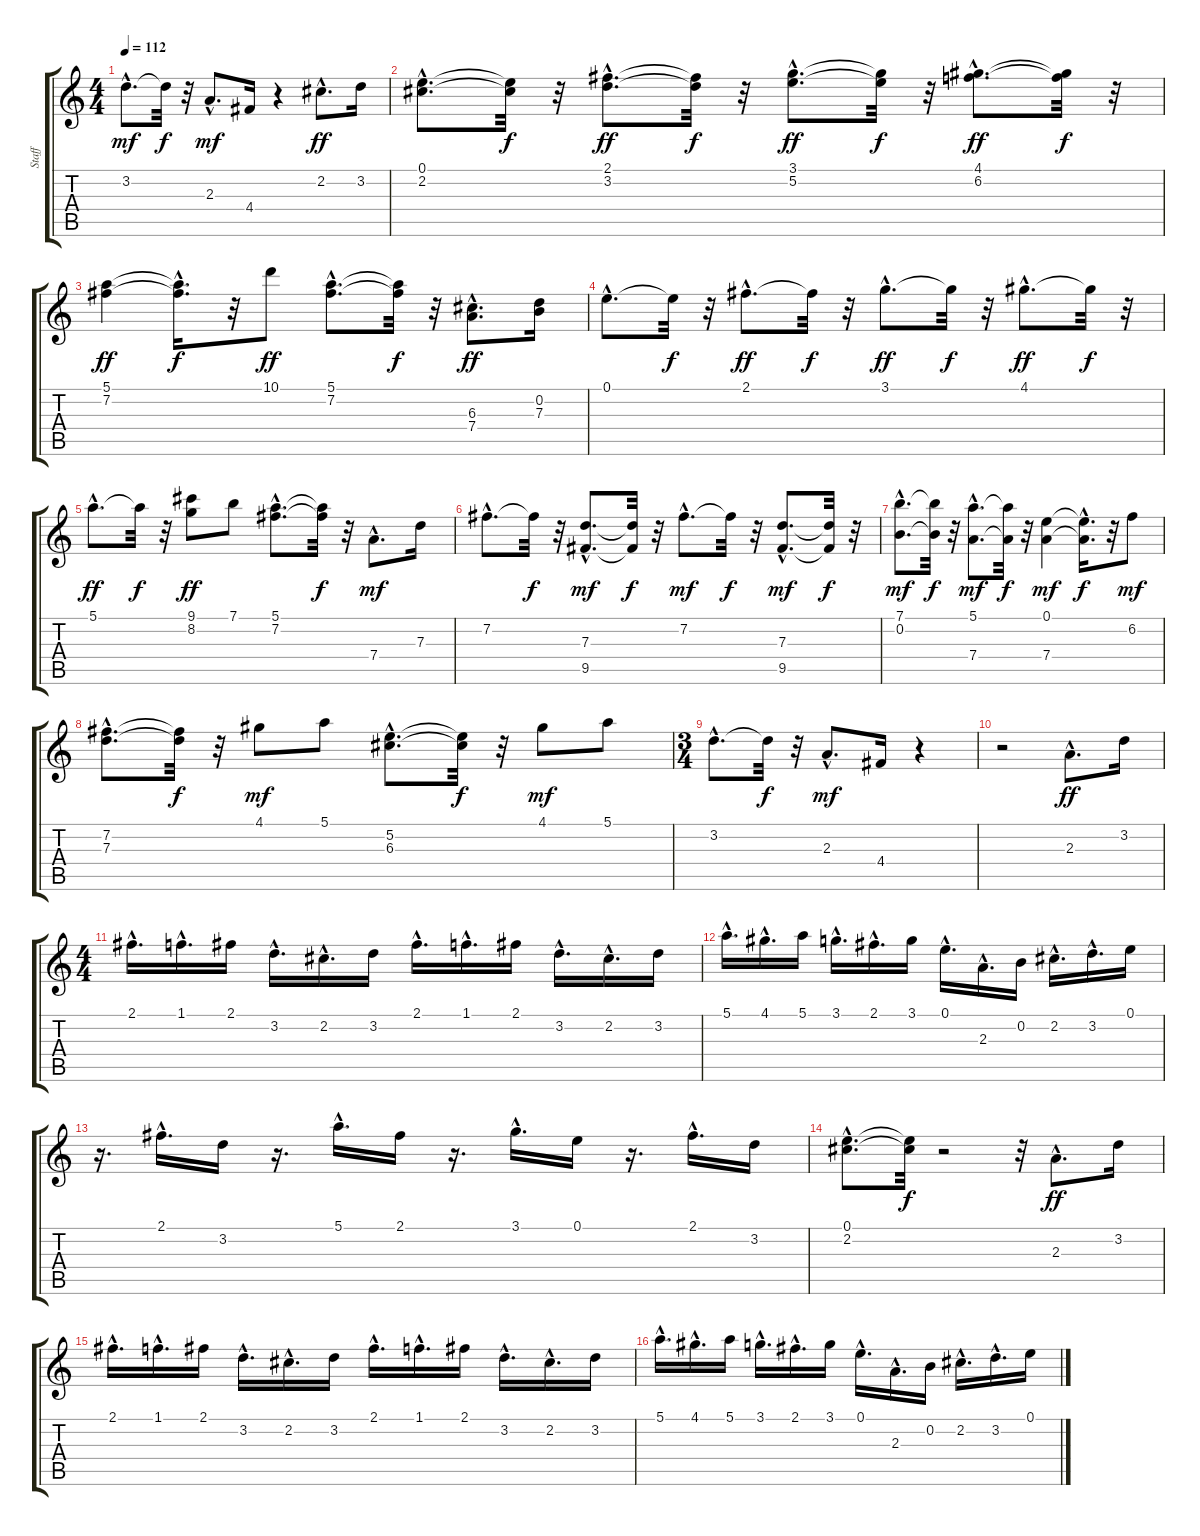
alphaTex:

\track ("Staff" "Staff") {instrument acousticguitarnylon}
\staff {score tabs}
\tuning (E4 B3 G3 D3 A2 E2) {hide}
\ts (4 4)
\tempo 112
\clef g2
\ks c
3.2{hac}.8{d dy mf} 3.2{t}.32{dy f} r.32 2.3{hac}.8{d dy mf} 4.4.16 r.4 2.2{hac}.8{d dy ff} 3.2.16 |
(0.1{hac} 2.2{hac}).8{d} (0.1{t} 2.2{t}).32{dy f} r.32 (2.1{hac} 3.2{hac}).8{d dy ff} (2.1{t} 3.2{t}).32{dy f} r.32 (3.1{hac} 5.2{hac}).8{d dy ff} (3.1{t} 5.2{t}).32{dy f} r.32 (4.1{hac} 6.2{hac}).8{d dy ff} (4.1{t} 6.2{t}).32{dy f} r.32 |
(5.1 7.2).4{dy ff} (5.1{hac t} 7.2{hac t}).16{d dy f} r.32 10.1.8{dy ff} (5.1{hac} 7.2{hac}).8{d} (5.1{t} 7.2{t}).32{dy f} r.32 (6.3{hac} 7.4{hac}).8{d dy ff} (0.2 7.3).16 |
0.1{hac}.8{d} 0.1{t}.32{dy f} r.32 2.1{hac}.8{d dy ff} 2.1{t}.32{dy f} r.32 3.1{hac}.8{d dy ff} 3.1{t}.32{dy f} r.32 4.1{hac}.8{d dy ff} 4.1{t}.32{dy f} r.32 |
5.1{hac}.8{d dy ff} 5.1{t}.32{dy f} r.32 (9.1 8.2).8{dy ff} 7.1.8 (5.1{hac} 7.2{hac}).8{d} (5.1{t} 7.2{t}).32{dy f} r.32 7.4{hac}.8{d dy mf} 7.3.16 |
7.2{hac}.8{d} 7.2{t}.32{dy f} r.32 (7.3{hac} 9.5{hac}).8{d dy mf} (7.3{t} 9.5{t}).32{dy f} r.32 7.2{hac}.8{d dy mf} 7.2{t}.32{dy f} r.32 (7.3{hac} 9.5{hac}).8{d dy mf} (7.3{t} 9.5{t}).32{dy f} r.32 |
(7.1{hac} 0.2{hac}).8{d dy mf} (7.1{t} 0.2{t}).32{dy f} r.32 (5.1{hac} 7.4{hac}).8{d dy mf} (5.1{t} 7.4{t}).32{dy f} r.32 (0.1 7.4).4{dy mf} (0.1{hac t} 7.4{hac t}).16{d dy f} r.32 6.2.8{dy mf} |
(7.2{hac} 7.3{hac}).8{d} (7.2{t} 7.3{t}).32{dy f} r.32 4.1.8{dy mf} 5.1.8 (5.2{hac} 6.3{hac}).8{d} (5.2{t} 6.3{t}).32{dy f} r.32 4.1.8{dy mf} 5.1.8 |
\ts (3 4)
3.2{hac}.8{d} 3.2{t}.32{dy f} r.32 2.3{hac}.8{d dy mf} 4.4.16 r.4 |
r.2 2.3{hac}.8{d dy ff} 3.2.16 |
\ts (4 4)
2.1{hac}.16{d} 1.1{hac}.16{d} 2.1.16 3.2{hac}.16{d} 2.2{hac}.16{d} 3.2.16 2.1{hac}.16{d} 1.1{hac}.16{d} 2.1.16 3.2{hac}.16{d} 2.2{hac}.16{d} 3.2.16 |
5.1{hac}.16{d} 4.1{hac}.16{d} 5.1.16 3.1{hac}.16{d} 2.1{hac}.16{d} 3.1.16 0.1{hac}.16{d} 2.3{hac}.16{d} 0.2.16 2.2{hac}.16{d} 3.2{hac}.16{d} 0.1.16 |
r.16{d} 2.1{hac}.16{d} 3.2.16 r.16{d} 5.1{hac}.16{d} 2.1.16 r.16{d} 3.1{hac}.16{d} 0.1.16 r.16{d} 2.1{hac}.16{d} 3.2.16 |
(0.1{hac} 2.2{hac}).8{d} (0.1{t} 2.2{t}).32{dy f} r.2 r.32 2.3{hac}.8{d dy ff} 3.2.16 |
2.1{hac}.16{d} 1.1{hac}.16{d} 2.1.16 3.2{hac}.16{d} 2.2{hac}.16{d} 3.2.16 2.1{hac}.16{d} 1.1{hac}.16{d} 2.1.16 3.2{hac}.16{d} 2.2{hac}.16{d} 3.2.16 |
5.1{hac}.16{d} 4.1{hac}.16{d} 5.1.16 3.1{hac}.16{d} 2.1{hac}.16{d} 3.1.16 0.1{hac}.16{d} 2.3{hac}.16{d} 0.2.16 2.2{hac}.16{d} 3.2{hac}.16{d} 0.1.16
